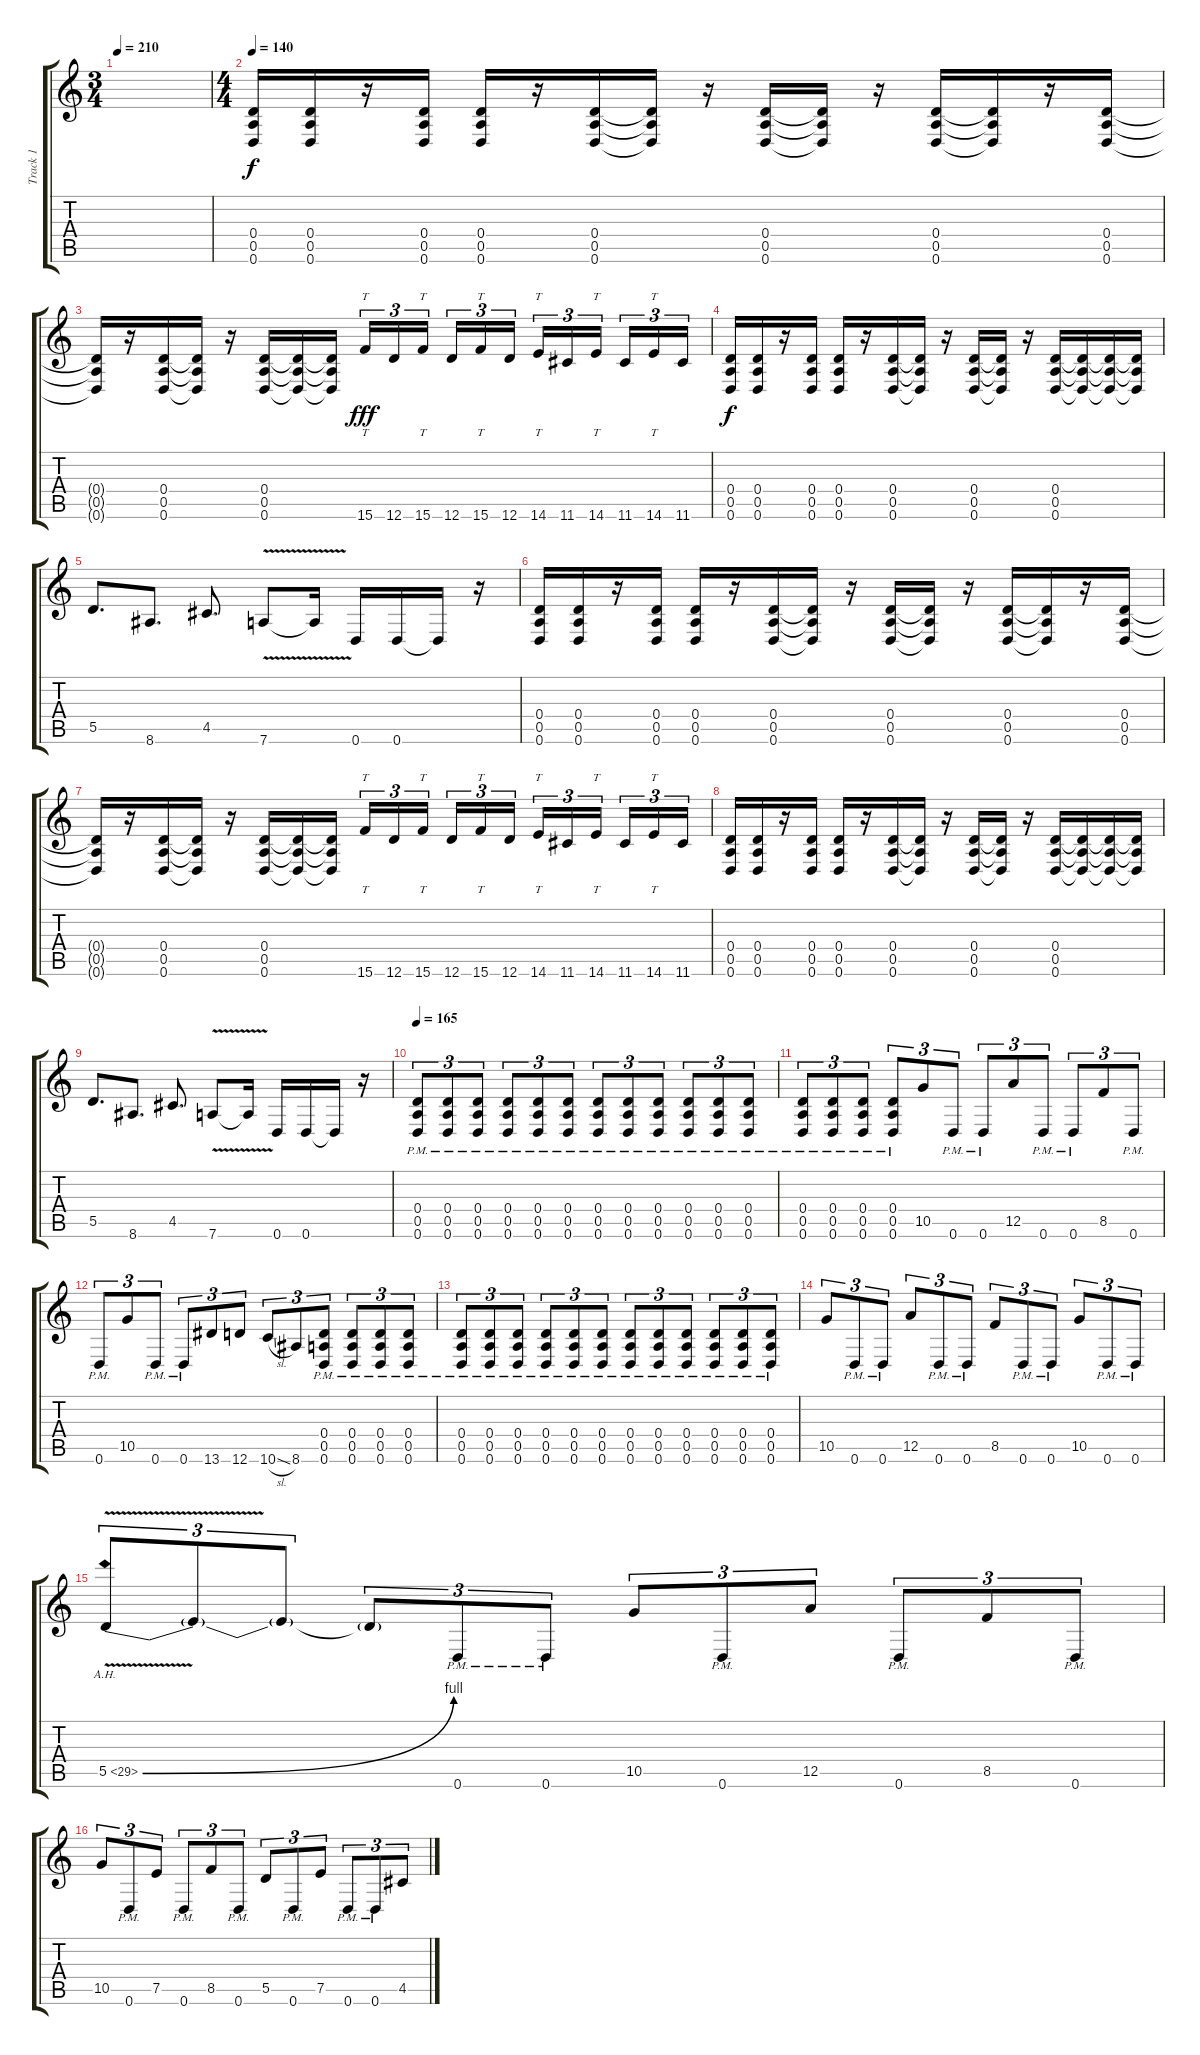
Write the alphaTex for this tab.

\track ("Track 1" "Track 1") {instrument distortionguitar}
\staff {score tabs}
\tuning (E4 B3 G3 D3 A2 D2) {hide}
\ts (3 4)
\tempo 210
\clef g2
\ks c
|
\ts (4 4)
\tempo 140
(0.4 0.5 0.6).16 (0.4 0.5 0.6).16 r.16 (0.4 0.5 0.6).16 (0.4 0.5 0.6).16 r.16 (0.4 0.5 0.6).16 (0.4{t} 0.5{t} 0.6{t}).16 r.16 (0.4 0.5 0.6).16 (0.4{t} 0.5{t} 0.6{t}).16 r.16 (0.4 0.5 0.6).16 (0.4{t} 0.5{t} 0.6{t}).16 r.16 (0.4 0.5 0.6).16 |
(0.4{t} 0.5{t} 0.6{t}).16 r.16 (0.4 0.5 0.6).16 (0.4{t} 0.5{t} 0.6{t}).16 r.16 (0.4 0.5 0.6).16 (0.4{t} 0.5{t} 0.6{t}).16 (0.4{t} 0.5{t} 0.6{t}).16 15.6.16{tt tu (3 2) dy fff} 12.6.16{tu (3 2)} 15.6.16{tt tu (3 2) beam splitsecondary} 12.6.16{tu (3 2)} 15.6.16{tt tu (3 2)} 12.6.16{tu (3 2)} 14.6.16{tt tu (3 2)} 11.6.16{tu (3 2)} 14.6.16{tt tu (3 2) beam splitsecondary} 11.6.16{tu (3 2)} 14.6.16{tt tu (3 2)} 11.6.16{tu (3 2)} |
(0.4 0.5 0.6).16{dy f} (0.4 0.5 0.6).16 r.16 (0.4 0.5 0.6).16 (0.4 0.5 0.6).16 r.16 (0.4 0.5 0.6).16 (0.4{t} 0.5{t} 0.6{t}).16 r.16 (0.4 0.5 0.6).16 (0.4{t} 0.5{t} 0.6{t}).16 r.16 (0.4 0.5 0.6).16 (0.4{t} 0.5{t} 0.6{t}).16 (0.4{t} 0.5{t} 0.6{t}).16 (0.4{t} 0.5{t} 0.6{t}).16 |
5.5.8{d} 8.6.8{d} 4.5.8{d} 7.6{v}.8 7.6{t}.16 0.6.16 0.6.16 0.6{t}.16 r.16 |
(0.4 0.5 0.6).16 (0.4 0.5 0.6).16 r.16 (0.4 0.5 0.6).16 (0.4 0.5 0.6).16 r.16 (0.4 0.5 0.6).16 (0.4{t} 0.5{t} 0.6{t}).16 r.16 (0.4 0.5 0.6).16 (0.4{t} 0.5{t} 0.6{t}).16 r.16 (0.4 0.5 0.6).16 (0.4{t} 0.5{t} 0.6{t}).16 r.16 (0.4 0.5 0.6).16 |
(0.4{t} 0.5{t} 0.6{t}).16 r.16 (0.4 0.5 0.6).16 (0.4{t} 0.5{t} 0.6{t}).16 r.16 (0.4 0.5 0.6).16 (0.4{t} 0.5{t} 0.6{t}).16 (0.4{t} 0.5{t} 0.6{t}).16 15.6.16{tt tu (3 2)} 12.6.16{tu (3 2)} 15.6.16{tt tu (3 2) beam splitsecondary} 12.6.16{tu (3 2)} 15.6.16{tt tu (3 2)} 12.6.16{tu (3 2)} 14.6.16{tt tu (3 2)} 11.6.16{tu (3 2)} 14.6.16{tt tu (3 2) beam splitsecondary} 11.6.16{tu (3 2)} 14.6.16{tt tu (3 2)} 11.6.16{tu (3 2)} |
(0.4 0.5 0.6).16 (0.4 0.5 0.6).16 r.16 (0.4 0.5 0.6).16 (0.4 0.5 0.6).16 r.16 (0.4 0.5 0.6).16 (0.4{t} 0.5{t} 0.6{t}).16 r.16 (0.4 0.5 0.6).16 (0.4{t} 0.5{t} 0.6{t}).16 r.16 (0.4 0.5 0.6).16 (0.4{t} 0.5{t} 0.6{t}).16 (0.4{t} 0.5{t} 0.6{t}).16 (0.4{t} 0.5{t} 0.6{t}).16 |
5.5.8{d} 8.6.8{d} 4.5.8{d} 7.6{v}.8 7.6{t}.16 0.6.16 0.6.16 0.6{t}.16 r.16 |
\tempo 170
\tempo 165
(0.4{pm} 0.5{pm} 0.6{pm}).8{tu (3 2)} (0.4{pm} 0.5{pm} 0.6{pm}).8{tu (3 2)} (0.4{pm} 0.5{pm} 0.6{pm}).8{tu (3 2)} (0.4{pm} 0.5{pm} 0.6{pm}).8{tu (3 2)} (0.4{pm} 0.5{pm} 0.6{pm}).8{tu (3 2)} (0.4{pm} 0.5{pm} 0.6{pm}).8{tu (3 2)} (0.4{pm} 0.5{pm} 0.6{pm}).8{tu (3 2)} (0.4{pm} 0.5{pm} 0.6{pm}).8{tu (3 2)} (0.4{pm} 0.5{pm} 0.6{pm}).8{tu (3 2)} (0.4{pm} 0.5{pm} 0.6{pm}).8{tu (3 2)} (0.4{pm} 0.5{pm} 0.6{pm}).8{tu (3 2)} (0.4{pm} 0.5{pm} 0.6{pm}).8{tu (3 2)} |
(0.4{pm} 0.5{pm} 0.6{pm}).8{tu (3 2)} (0.4{pm} 0.5{pm} 0.6{pm}).8{tu (3 2)} (0.4{pm} 0.5{pm} 0.6{pm}).8{tu (3 2)} (0.4{pm} 0.5{pm} 0.6{pm}).8{tu (3 2)} 10.5.8{tu (3 2)} 0.6{pm}.8{tu (3 2)} 0.6{pm}.8{tu (3 2)} 12.5.8{tu (3 2)} 0.6{pm}.8{tu (3 2)} 0.6{pm}.8{tu (3 2)} 8.5.8{tu (3 2)} 0.6{pm}.8{tu (3 2)} |
0.6{pm}.8{tu (3 2)} 10.5.8{tu (3 2)} 0.6{pm}.8{tu (3 2)} 0.6{pm}.8{tu (3 2)} 13.6.8{tu (3 2)} 12.6.8{tu (3 2)} 10.6{sl}.8{tu (3 2)} 8.6.8{tu (3 2)} (0.4{pm} 0.5{pm} 0.6{pm}).8{tu (3 2)} (0.4{pm} 0.5{pm} 0.6{pm}).8{tu (3 2)} (0.4{pm} 0.5{pm} 0.6{pm}).8{tu (3 2)} (0.4{pm} 0.5{pm} 0.6{pm}).8{tu (3 2)} |
(0.4{pm} 0.5{pm} 0.6{pm}).8{tu (3 2)} (0.4{pm} 0.5{pm} 0.6{pm}).8{tu (3 2)} (0.4{pm} 0.5{pm} 0.6{pm}).8{tu (3 2)} (0.4{pm} 0.5{pm} 0.6{pm}).8{tu (3 2)} (0.4{pm} 0.5{pm} 0.6{pm}).8{tu (3 2)} (0.4{pm} 0.5{pm} 0.6{pm}).8{tu (3 2)} (0.4{pm} 0.5{pm} 0.6{pm}).8{tu (3 2)} (0.4{pm} 0.5{pm} 0.6{pm}).8{tu (3 2)} (0.4{pm} 0.5{pm} 0.6{pm}).8{tu (3 2)} (0.4{pm} 0.5{pm} 0.6{pm}).8{tu (3 2)} (0.4{pm} 0.5{pm} 0.6{pm}).8{tu (3 2)} (0.4{pm} 0.5{pm} 0.6{pm}).8{tu (3 2)} |
10.5.8{tu (3 2)} 0.6{pm}.8{tu (3 2)} 0.6{pm}.8{tu (3 2)} 12.5.8{tu (3 2)} 0.6{pm}.8{tu (3 2)} 0.6{pm}.8{tu (3 2)} 8.5.8{tu (3 2)} 0.6{pm}.8{tu (3 2)} 0.6{pm}.8{tu (3 2)} 10.5.8{tu (3 2)} 0.6{pm}.8{tu (3 2)} 0.6{pm}.8{tu (3 2)} |
5.5{be (bend 0 0 60 4) ah 24 v}.8{tu (3 2)} 5.5{t}.8{tu (3 2)} 5.5{t}.8{tu (3 2)} 5.5{t}.8{tu (3 2)} 0.6{pm}.8{tu (3 2)} 0.6{pm}.8{tu (3 2)} 10.5.8{tu (3 2)} 0.6{pm}.8{tu (3 2)} 12.5.8{tu (3 2)} 0.6{pm}.8{tu (3 2)} 8.5.8{tu (3 2)} 0.6{pm}.8{tu (3 2)} |
10.5.8{tu (3 2)} 0.6{pm}.8{tu (3 2)} 7.5.8{tu (3 2)} 0.6{pm}.8{tu (3 2)} 8.5.8{tu (3 2)} 0.6{pm}.8{tu (3 2)} 5.5.8{tu (3 2)} 0.6{pm}.8{tu (3 2)} 7.5.8{tu (3 2)} 0.6{pm}.8{tu (3 2)} 0.6{pm}.8{tu (3 2)} 4.5.8{tu (3 2)}
